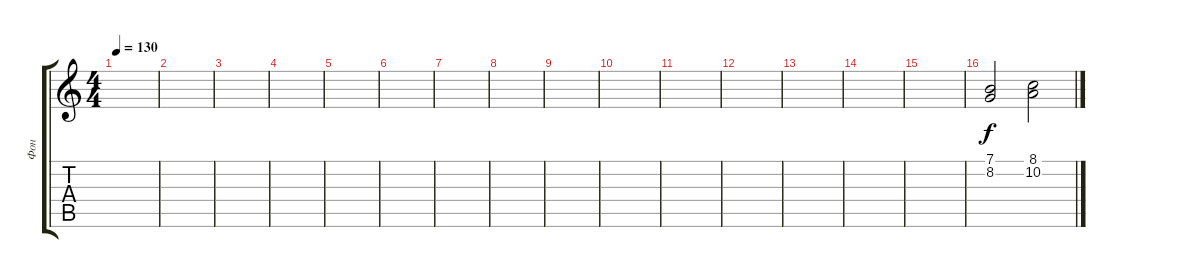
\track ("Фон" "Фон") {instrument stringensemble1}
\staff {score tabs}
\tuning (E4 B3 G3 D3 A2 E2) {hide}
\ts (4 4)
\tempo 130
\clef g2
\ks c
|
|
|
|
|
|
|
|
|
|
|
|
|
|
|
(7.1 8.2).2 (8.1 10.2).2
